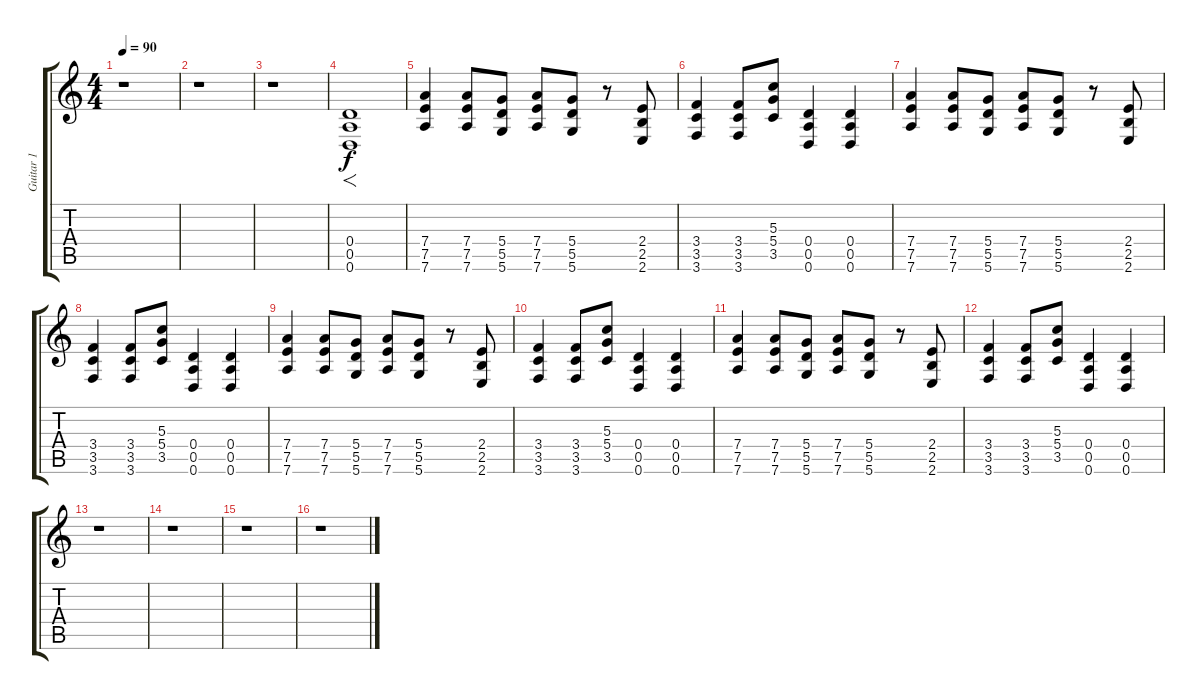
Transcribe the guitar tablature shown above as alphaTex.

\track ("Guitar 1" "Guitar 1") {instrument distortionguitar}
\staff {score tabs}
\tuning (E4 B3 G3 D3 A2 D2) {hide}
\ts (4 4)
\tempo 90
\clef g2
\ks c
r.1{dy f instrument distortionguitar} |
r.1 |
r.1 |
(0.4 0.5 0.6).1{f} |
(7.4 7.5 7.6).4 (7.4 7.5 7.6).8 (5.4 5.5 5.6).8 (7.4 7.5 7.6).8 (5.4 5.5 5.6).8 r.8 (2.4 2.5 2.6).8 |
(3.4 3.5 3.6).4 (3.4 3.5 3.6).8 (5.3 5.4 3.5).8 (0.4 0.5 0.6).4 (0.4 0.5 0.6).4 |
(7.4 7.5 7.6).4 (7.4 7.5 7.6).8 (5.4 5.5 5.6).8 (7.4 7.5 7.6).8 (5.4 5.5 5.6).8 r.8 (2.4 2.5 2.6).8 |
(3.4 3.5 3.6).4 (3.4 3.5 3.6).8 (5.3 5.4 3.5).8 (0.4 0.5 0.6).4 (0.4 0.5 0.6).4 |
(7.4 7.5 7.6).4 (7.4 7.5 7.6).8 (5.4 5.5 5.6).8 (7.4 7.5 7.6).8 (5.4 5.5 5.6).8 r.8 (2.4 2.5 2.6).8 |
(3.4 3.5 3.6).4 (3.4 3.5 3.6).8 (5.3 5.4 3.5).8 (0.4 0.5 0.6).4 (0.4 0.5 0.6).4 |
(7.4 7.5 7.6).4 (7.4 7.5 7.6).8 (5.4 5.5 5.6).8 (7.4 7.5 7.6).8 (5.4 5.5 5.6).8 r.8 (2.4 2.5 2.6).8 |
(3.4 3.5 3.6).4 (3.4 3.5 3.6).8 (5.3 5.4 3.5).8 (0.4 0.5 0.6).4 (0.4 0.5 0.6).4 |
r.1 |
r.1 |
r.1 |
r.1
